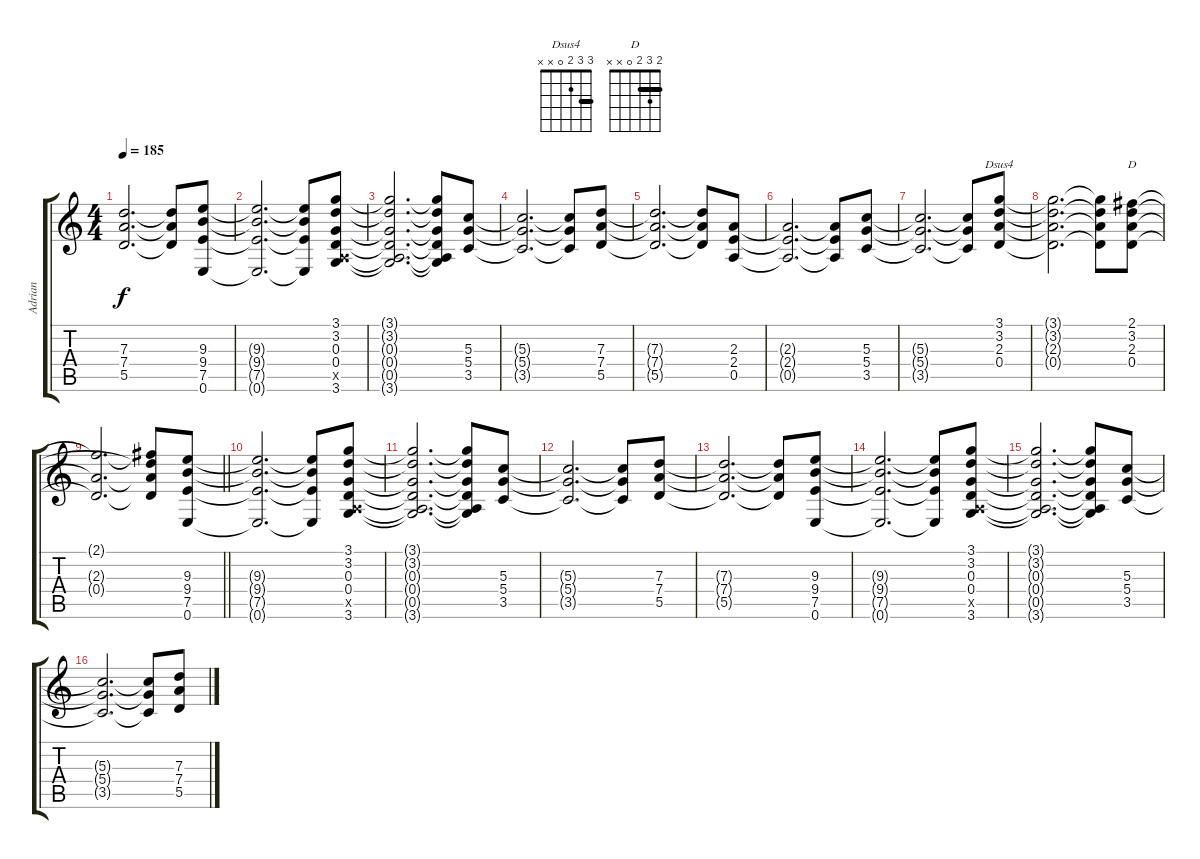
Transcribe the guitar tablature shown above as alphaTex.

\track ("Adrian" "Adrian") {instrument distortionguitar}
\staff {score tabs}
\tuning (E4 B3 G3 D3 A2 E2) {hide}
\chord ("Dsus4" 3 3 2 0 x x) {barre 3}
\chord ("D" 2 3 2 0 x x) {barre 2}
\ts (4 4)
\tempo 185
\clef g2
\ks c
(7.3{t} 7.4{t} 5.5{t}).2{d dy f} (7.3{t} 7.4{t} 5.5{t}).8 (9.3 9.4 7.5 0.6).8 |
(9.3{t} 9.4{t} 7.5{t} 0.6{t}).2{d} (9.3{t} 9.4{t} 7.5{t} 0.6{t}).8 (3.1 3.2 0.3 0.4 0.5{x} 3.6).8 |
(3.1{t} 3.2{t} 0.3{t} 0.4{t} 0.5{t} 3.6{t}).2{d} (3.1{t} 3.2{t} 0.3{t} 0.4{t} 0.5{t} 3.6{t}).8 (5.3 5.4 3.5).8 |
(5.3{t} 5.4{t} 3.5{t}).2{d} (5.3{t} 5.4{t} 3.5{t}).8 (7.3 7.4 5.5).8 |
(7.3{t} 7.4{t} 5.5{t}).2{d} (7.3{t} 7.4{t} 5.5{t}).8 (2.3 2.4 0.5).8 |
(2.3{t} 2.4{t} 0.5{t}).2{d} (2.3{t} 2.4{t} 0.5{t}).8 (5.3 5.4 3.5).8 |
(5.3{t} 5.4{t} 3.5{t}).2{d} (5.3{t} 5.4{t} 3.5{t}).8 (3.1 3.2 2.3 0.4).8{ch "Dsus4"} |
(3.1{t} 3.2{t} 2.3{t} 0.4{t}).2{d} (3.1{t} 3.2{t} 2.3{t} 0.4{t}).8 (2.1 3.2 2.3 0.4).8{ch "D"} |
\barLineRight lightlight
(2.1{t} 2.3{t} 0.4{t}).2{d} (2.1{t} 3.2{t} 2.3{t} 0.4{t}).8 (9.3 9.4 7.5 0.6).8 |
(9.3{t} 9.4{t} 7.5{t} 0.6{t}).2{d} (9.3{t} 9.4{t} 7.5{t} 0.6{t}).8 (3.1 3.2 0.3 0.4 0.5{x} 3.6).8 |
(3.1{t} 3.2{t} 0.3{t} 0.4{t} 0.5{t} 3.6{t}).2{d} (3.1{t} 3.2{t} 0.3{t} 0.4{t} 0.5{t} 3.6{t}).8 (5.3 5.4 3.5).8 |
(5.3{t} 5.4{t} 3.5{t}).2{d} (5.3{t} 5.4{t} 3.5{t}).8 (7.3 7.4 5.5).8 |
(7.3{t} 7.4{t} 5.5{t}).2{d} (7.3{t} 7.4{t} 5.5{t}).8 (9.3 9.4 7.5 0.6).8 |
(9.3{t} 9.4{t} 7.5{t} 0.6{t}).2{d} (9.3{t} 9.4{t} 7.5{t} 0.6{t}).8 (3.1 3.2 0.3 0.4 0.5{x} 3.6).8 |
(3.1{t} 3.2{t} 0.3{t} 0.4{t} 0.5{t} 3.6{t}).2{d} (3.1{t} 3.2{t} 0.3{t} 0.4{t} 0.5{t} 3.6{t}).8 (5.3 5.4 3.5).8 |
(5.3{t} 5.4{t} 3.5{t}).2{d} (5.3{t} 5.4{t} 3.5{t}).8 (7.3 7.4 5.5).8
